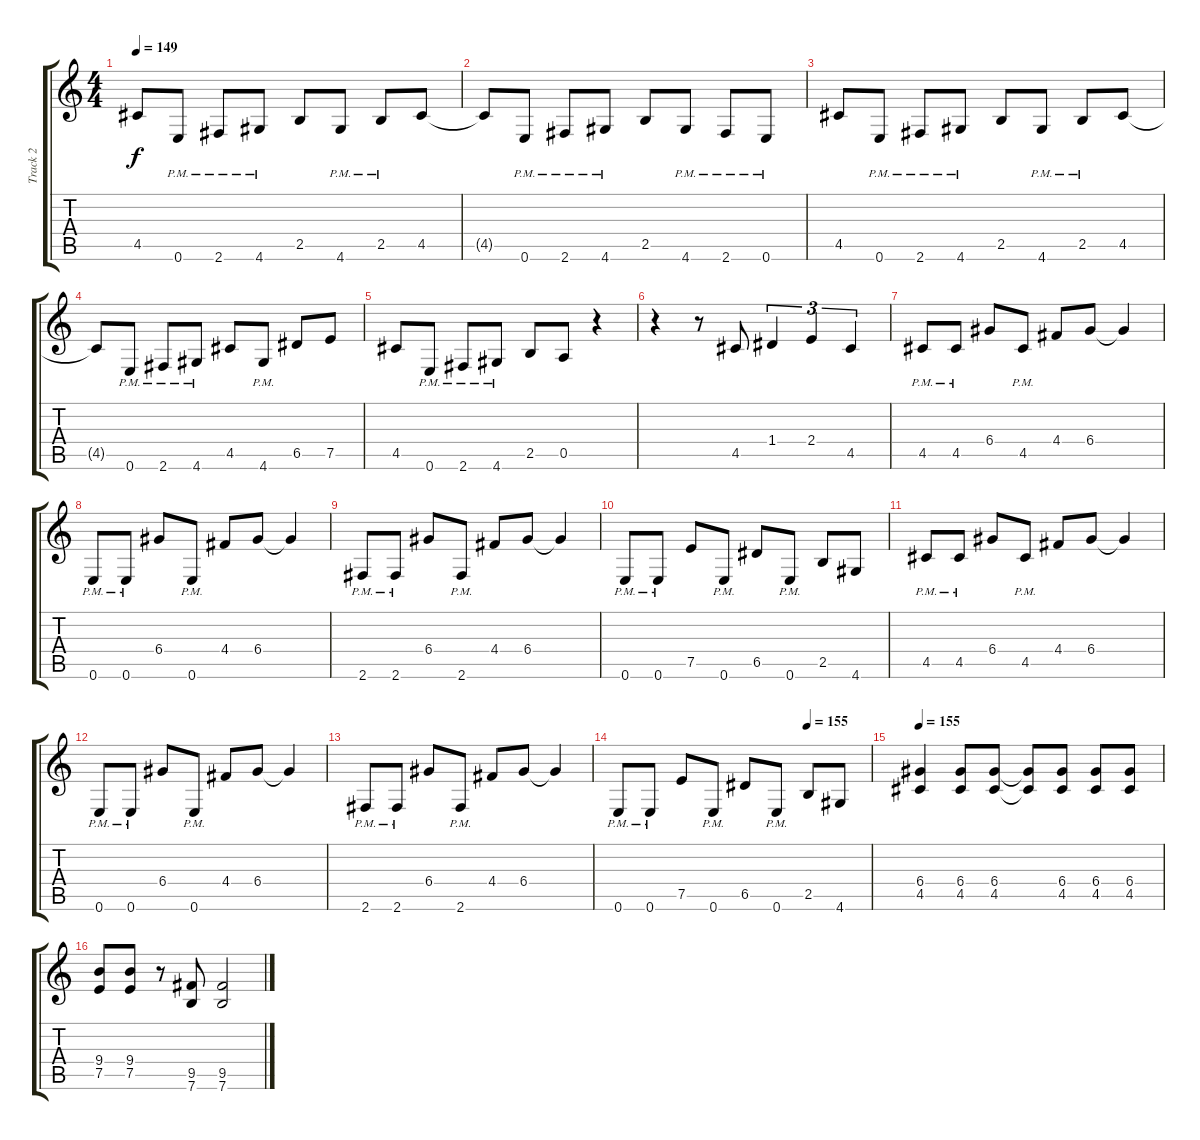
\track ("Track 2" "Track 2") {instrument distortionguitar}
\staff {score tabs}
\tuning (E4 B3 G3 D3 A2 E2) {hide}
\ts (4 4)
\tempo 149
\clef g2
\ks c
4.5.8{dy f} 0.6{pm}.8 2.6{pm}.8 4.6{pm}.8 2.5.8 4.6{pm}.8 2.5{pm}.8 4.5.8 |
4.5{t}.8 0.6{pm}.8 2.6{pm}.8 4.6{pm}.8 2.5.8 4.6{pm}.8 2.6{pm}.8 0.6{pm}.8 |
4.5.8 0.6{pm}.8 2.6{pm}.8 4.6{pm}.8 2.5.8 4.6{pm}.8 2.5{pm}.8 4.5.8 |
4.5{t}.8 0.6{pm}.8 2.6{pm}.8 4.6{pm}.8 4.5.8 4.6{pm}.8 6.5.8 7.5.8 |
4.5.8 0.6{pm}.8 2.6{pm}.8 4.6{pm}.8 2.5.8 0.5.8 r.4 |
r.4 r.8 4.5.8 1.4.4{tu (3 2)} 2.4.4{tu (3 2)} 4.5.4{tu (3 2)} |
4.5{pm}.8 4.5{pm}.8 6.4.8 4.5{pm}.8 4.4.8 6.4.8 6.4{t}.4 |
0.6{pm}.8 0.6{pm}.8 6.4.8 0.6{pm}.8 4.4.8 6.4.8 6.4{t}.4 |
2.6{pm}.8 2.6{pm}.8 6.4.8 2.6{pm}.8 4.4.8 6.4.8 6.4{t}.4 |
0.6{pm}.8 0.6{pm}.8 7.5.8 0.6{pm}.8 6.5.8 0.6{pm}.8 2.5.8 4.6.8 |
4.5{pm}.8 4.5{pm}.8 6.4.8 4.5{pm}.8 4.4.8 6.4.8 6.4{t}.4 |
0.6{pm}.8 0.6{pm}.8 6.4.8 0.6{pm}.8 4.4.8 6.4.8 6.4{t}.4 |
2.6{pm}.8 2.6{pm}.8 6.4.8 2.6{pm}.8 4.4.8 6.4.8 6.4{t}.4 |
\tempo (155 0.75)
0.6{pm}.8 0.6{pm}.8 7.5.8 0.6{pm}.8 6.5.8 0.6{pm}.8 2.5.8 4.6.8 |
\tempo 155
(6.4 4.5).4{volume 12} (6.4 4.5).8 (6.4 4.5).8 (6.4{t} 4.5{t}).8 (6.4 4.5).8 (6.4 4.5).8 (6.4 4.5).8 |
(9.4 7.5).8 (9.4 7.5).8 r.8 (9.5 7.6).8 (9.5 7.6).2
